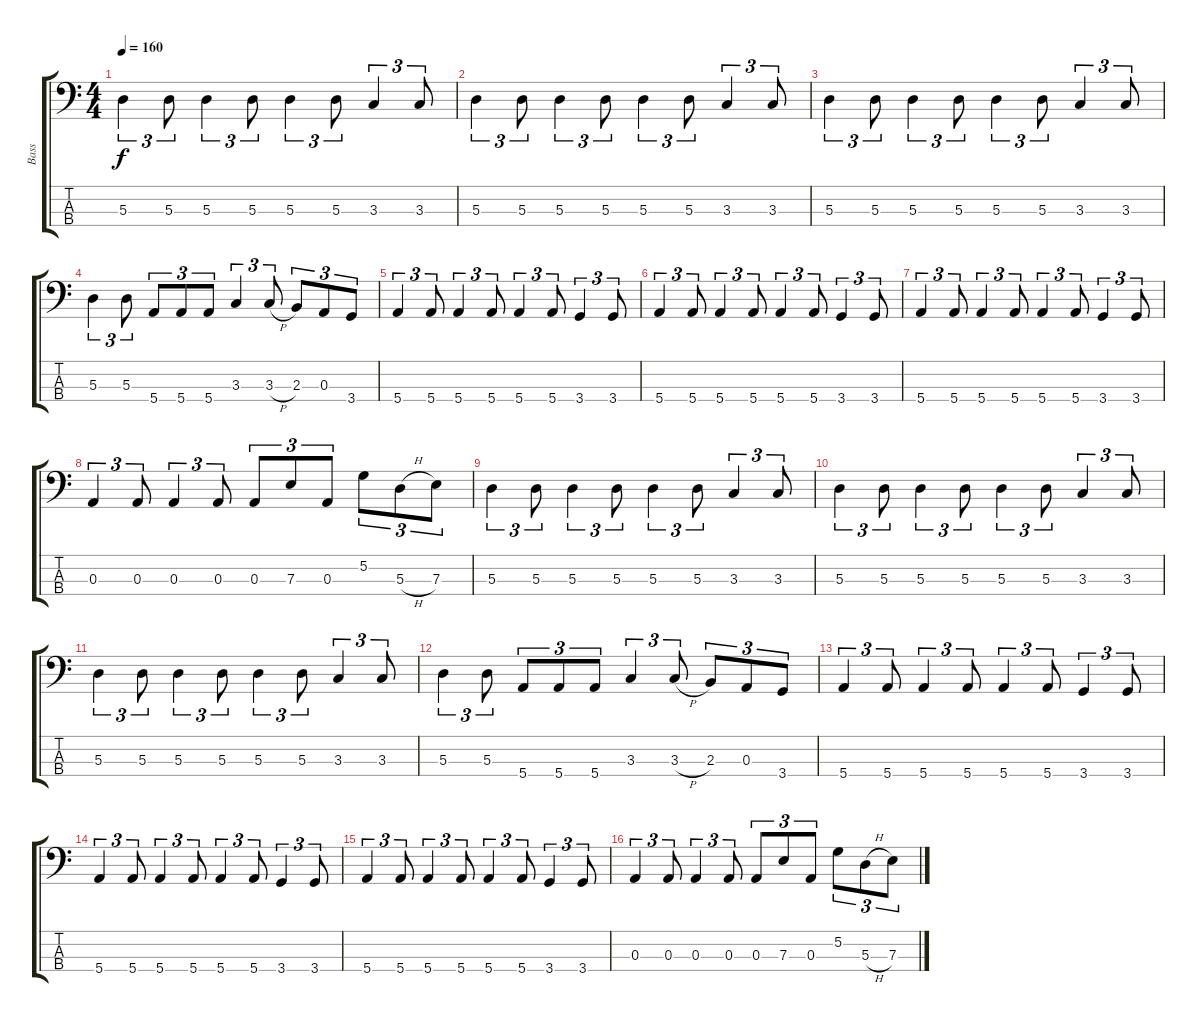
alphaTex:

\track ("Bass" "Bass") {instrument electricbassfinger}
\staff {score tabs}
\tuning (G2 D2 A1 E1) {hide}
\ts (4 4)
\tempo 160
\clef f4
\ks c
5.3.4{tu (3 2) dy f} 5.3.8{tu (3 2)} 5.3.4{tu (3 2)} 5.3.8{tu (3 2)} 5.3.4{tu (3 2)} 5.3.8{tu (3 2)} 3.3.4{tu (3 2)} 3.3.8{tu (3 2)} |
5.3.4{tu (3 2)} 5.3.8{tu (3 2)} 5.3.4{tu (3 2)} 5.3.8{tu (3 2)} 5.3.4{tu (3 2)} 5.3.8{tu (3 2)} 3.3.4{tu (3 2)} 3.3.8{tu (3 2)} |
5.3.4{tu (3 2)} 5.3.8{tu (3 2)} 5.3.4{tu (3 2)} 5.3.8{tu (3 2)} 5.3.4{tu (3 2)} 5.3.8{tu (3 2)} 3.3.4{tu (3 2)} 3.3.8{tu (3 2)} |
5.3.4{tu (3 2)} 5.3.8{tu (3 2)} 5.4.8{tu (3 2)} 5.4.8{tu (3 2)} 5.4.8{tu (3 2)} 3.3.4{tu (3 2)} 3.3{h}.8{tu (3 2)} 2.3.8{tu (3 2)} 0.3.8{tu (3 2)} 3.4.8{tu (3 2)} |
5.4.4{tu (3 2)} 5.4.8{tu (3 2)} 5.4.4{tu (3 2)} 5.4.8{tu (3 2)} 5.4.4{tu (3 2)} 5.4.8{tu (3 2)} 3.4.4{tu (3 2)} 3.4.8{tu (3 2)} |
5.4.4{tu (3 2)} 5.4.8{tu (3 2)} 5.4.4{tu (3 2)} 5.4.8{tu (3 2)} 5.4.4{tu (3 2)} 5.4.8{tu (3 2)} 3.4.4{tu (3 2)} 3.4.8{tu (3 2)} |
5.4.4{tu (3 2)} 5.4.8{tu (3 2)} 5.4.4{tu (3 2)} 5.4.8{tu (3 2)} 5.4.4{tu (3 2)} 5.4.8{tu (3 2)} 3.4.4{tu (3 2)} 3.4.8{tu (3 2)} |
0.3.4{tu (3 2)} 0.3.8{tu (3 2)} 0.3.4{tu (3 2)} 0.3.8{tu (3 2)} 0.3.8{tu (3 2)} 7.3.8{tu (3 2)} 0.3.8{tu (3 2)} 5.2.8{tu (3 2)} 5.3{h}.8{tu (3 2)} 7.3.8{tu (3 2)} |
5.3.4{tu (3 2)} 5.3.8{tu (3 2)} 5.3.4{tu (3 2)} 5.3.8{tu (3 2)} 5.3.4{tu (3 2)} 5.3.8{tu (3 2)} 3.3.4{tu (3 2)} 3.3.8{tu (3 2)} |
5.3.4{tu (3 2)} 5.3.8{tu (3 2)} 5.3.4{tu (3 2)} 5.3.8{tu (3 2)} 5.3.4{tu (3 2)} 5.3.8{tu (3 2)} 3.3.4{tu (3 2)} 3.3.8{tu (3 2)} |
5.3.4{tu (3 2)} 5.3.8{tu (3 2)} 5.3.4{tu (3 2)} 5.3.8{tu (3 2)} 5.3.4{tu (3 2)} 5.3.8{tu (3 2)} 3.3.4{tu (3 2)} 3.3.8{tu (3 2)} |
5.3.4{tu (3 2)} 5.3.8{tu (3 2)} 5.4.8{tu (3 2)} 5.4.8{tu (3 2)} 5.4.8{tu (3 2)} 3.3.4{tu (3 2)} 3.3{h}.8{tu (3 2)} 2.3.8{tu (3 2)} 0.3.8{tu (3 2)} 3.4.8{tu (3 2)} |
5.4.4{tu (3 2)} 5.4.8{tu (3 2)} 5.4.4{tu (3 2)} 5.4.8{tu (3 2)} 5.4.4{tu (3 2)} 5.4.8{tu (3 2)} 3.4.4{tu (3 2)} 3.4.8{tu (3 2)} |
5.4.4{tu (3 2)} 5.4.8{tu (3 2)} 5.4.4{tu (3 2)} 5.4.8{tu (3 2)} 5.4.4{tu (3 2)} 5.4.8{tu (3 2)} 3.4.4{tu (3 2)} 3.4.8{tu (3 2)} |
5.4.4{tu (3 2)} 5.4.8{tu (3 2)} 5.4.4{tu (3 2)} 5.4.8{tu (3 2)} 5.4.4{tu (3 2)} 5.4.8{tu (3 2)} 3.4.4{tu (3 2)} 3.4.8{tu (3 2)} |
0.3.4{tu (3 2)} 0.3.8{tu (3 2)} 0.3.4{tu (3 2)} 0.3.8{tu (3 2)} 0.3.8{tu (3 2)} 7.3.8{tu (3 2)} 0.3.8{tu (3 2)} 5.2.8{tu (3 2)} 5.3{h}.8{tu (3 2)} 7.3.8{tu (3 2)}
